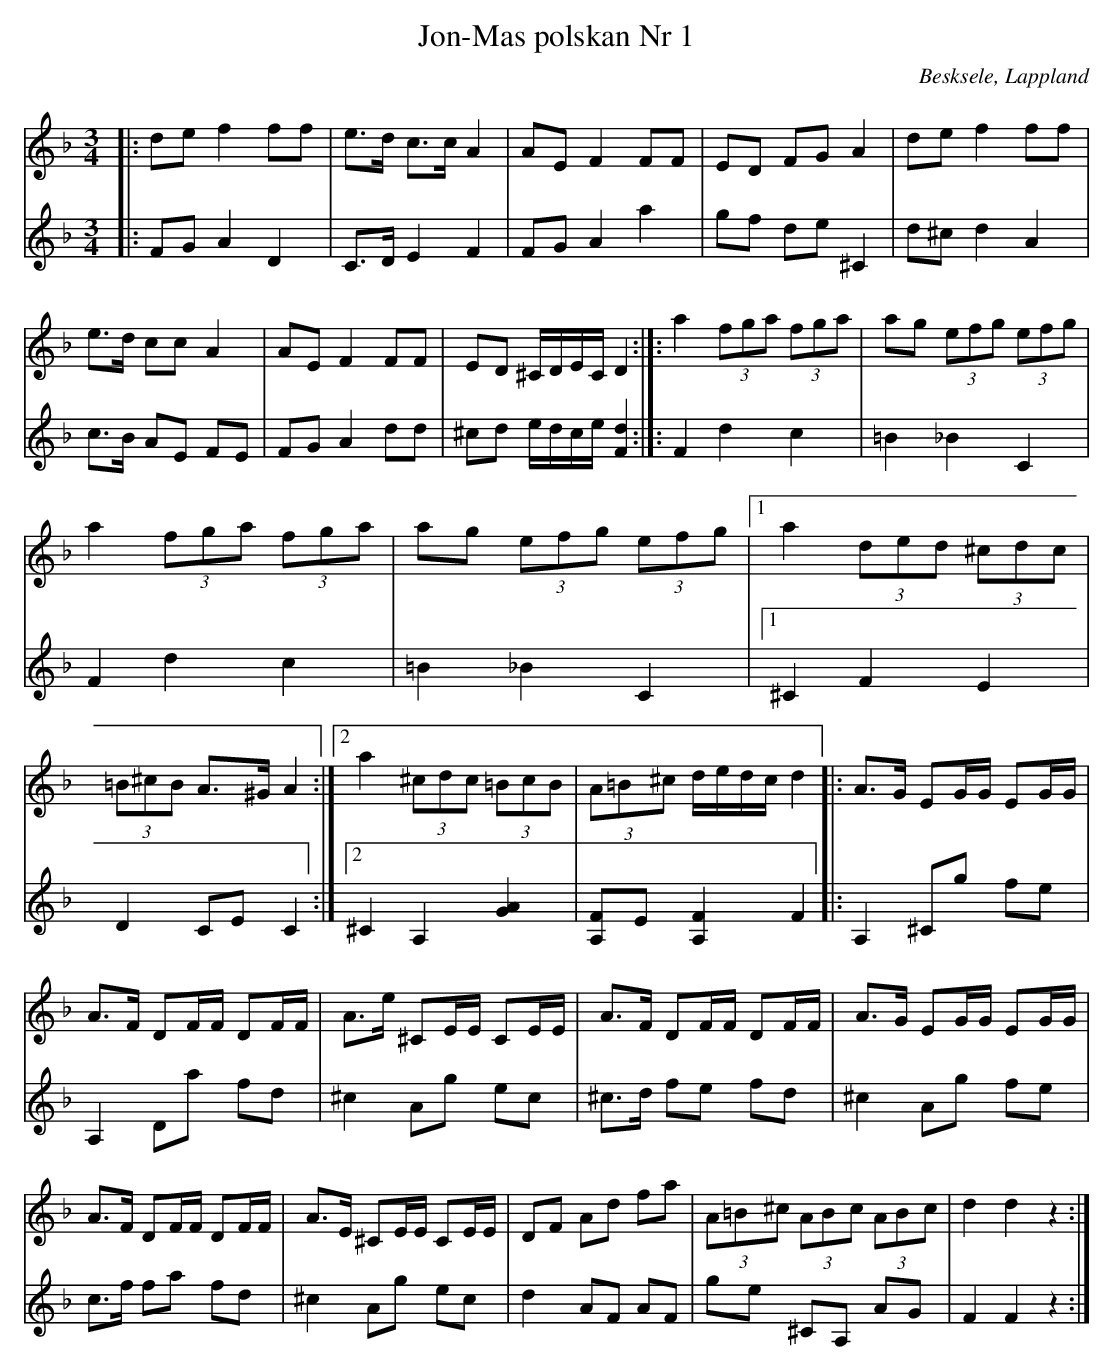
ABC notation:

X:1
T:Jon-Mas polskan Nr 1
O: Besksele, Lappland
M:3/4
L:1/16
K:Dm
V:1
|: d2e2 f4 f2f2 | e3d c3c A4 | A2E2 F4 F2F2 | E2D2 F2G2 A4 | d2e2 f4 f2f2 | e3d c2c2 A4 | A2E2 F4 F2F2 | E2D2 ^CDEC D4 :|]: a4 (3f2g2a2 (3f2g2a2 | a2g2 (3e2f2g2 (3e2f2g2 | a4 (3f2g2a2 (3f2g2a2 | a2g2 (3e2f2g2 (3e2f2g2 |1 a4 (3d2e2d2 (3^c2d2c2 | (3=B2^c2B2 A3^G A4 :|2 a4 (3^c2d2c2 (3=B2c2B2 | (3A2=B2^c2 dedc d4 |: A3G E2GG E2GG | A3F D2FF D2FF | A3e ^C2EE C2EE | A3F D2FF D2FF | A3G E2GG E2GG | A3F D2FF D2FF | A3E ^C2EE C2EE  | D2F2 A2d2 f2a2 | (3A2=B2^c2 (3A2B2c2 (3A2B2c2 | d4 d4 z4 :|
V:2
|: F2G2 A4 D4 | C3D E4 F4 | F2G2 A4 a4 | g2f2 d2e2 ^C4 | d2^c2 d4 A4 | c3B A2E2 F2E2 | F2G2 A4 d2d2 | ^c2d2 edce [F4d4] :|]: F4 d4 c4 | =B4 _B4 C4 | F4 d4 c4 | =B4 _B4 C4 |1 ^C4 F4 E4 | D4 C2E2 C4 :|2 ^C4 A,4 [A4G4] | [A,2F2]E2 [A,4F4] F4 |: A,4 ^C2g2 f2e2 | A,4 D2a2 f2d2 | ^c4 A2g2 e2c2 |^c3d f2e2 f2d2 |^c4 A2g2 f2e2 | c3f f2a2 f2d2 | ^c4 A2g2 e2c2 | d4 A2F2 A2F2 | g2e2 ^C2A,2 A2G2 | F4 F4 z4 :|
